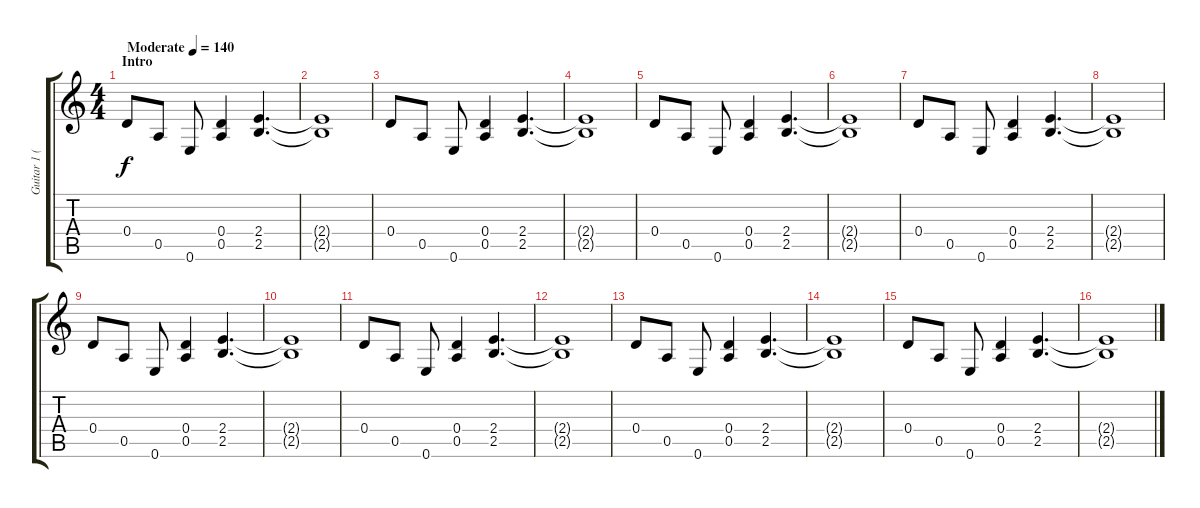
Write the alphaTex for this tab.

\track ("Guitar 1 (M. Young)" "Guitar 1 (") {instrument overdrivenguitar}
\staff {score tabs}
\tuning (E4 B3 G3 D3 A2 E2) {hide}
\ts (4 4)
\section ("" "Intro")
\tempo (140 "Moderate")
\clef g2
\ks c
0.4.8{dy f instrument overdrivenguitar} 0.5.8 0.6.8 (0.4 0.5).4 (2.4 2.5).4{d} |
(2.4{t} 2.5{t}).1 |
0.4.8 0.5.8 0.6.8 (0.4 0.5).4 (2.4 2.5).4{d} |
(2.4{t} 2.5{t}).1 |
0.4.8 0.5.8 0.6.8 (0.4 0.5).4 (2.4 2.5).4{d} |
(2.4{t} 2.5{t}).1 |
0.4.8 0.5.8 0.6.8 (0.4 0.5).4 (2.4 2.5).4{d} |
(2.4{t} 2.5{t}).1 |
0.4.8 0.5.8 0.6.8 (0.4 0.5).4 (2.4 2.5).4{d} |
(2.4{t} 2.5{t}).1 |
0.4.8 0.5.8 0.6.8 (0.4 0.5).4 (2.4 2.5).4{d} |
(2.4{t} 2.5{t}).1 |
0.4.8 0.5.8 0.6.8 (0.4 0.5).4 (2.4 2.5).4{d} |
(2.4{t} 2.5{t}).1 |
0.4.8 0.5.8 0.6.8 (0.4 0.5).4 (2.4 2.5).4{d} |
(2.4{t} 2.5{t}).1
